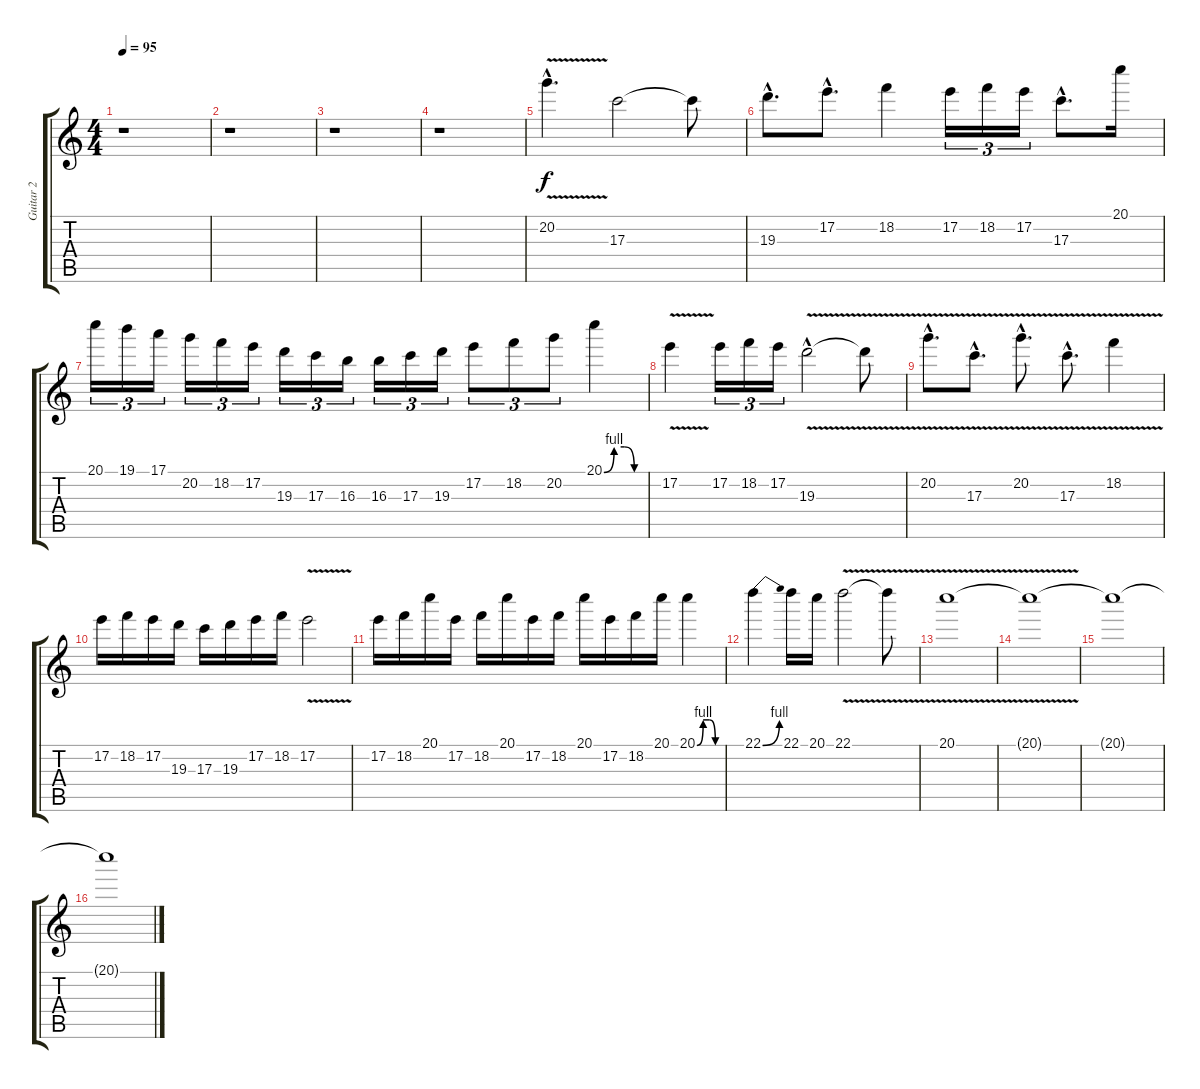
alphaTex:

\track ("Guitar 2" "Guitar 2") {instrument distortionguitar}
\staff {score tabs}
\tuning (E4 B3 G3 D3 A2 E2) {hide}
\ts (4 4)
\tempo 95
\clef g2
\ks c
r.1{dy f} |
r.1 |
r.1 |
r.1 |
20.2{v hac}.4{d} 17.3.2 17.3{t}.8 |
19.3{hac}.8{d} 17.2{hac}.8{d} 18.2.4 17.2.16{tu (3 2)} 18.2.16{tu (3 2)} 17.2.16{tu (3 2)} 17.3{hac}.8{d} 20.1.16 |
20.1.16{tu (3 2)} 19.1.16{tu (3 2)} 17.1.16{tu (3 2)} 20.2.16{tu (3 2)} 18.2.16{tu (3 2)} 17.2.16{tu (3 2)} 19.3.16{tu (3 2)} 17.3.16{tu (3 2)} 16.3.16{tu (3 2)} 16.3.16{tu (3 2)} 17.3.16{tu (3 2)} 19.3.16{tu (3 2)} 17.2.8{tu (3 2)} 18.2.8{tu (3 2)} 20.2.8{tu (3 2)} 20.1{be (custom 0 0 15 4 30 4 45 0 60 0)}.4 |
17.2{v}.4 17.2.16{tu (3 2)} 18.2.16{tu (3 2)} 17.2.16{tu (3 2)} 19.3{v hac}.2 19.3{t}.8 |
20.2{v hac}.8{d} 17.3{v hac}.8{d} 20.2{v hac}.8{d} 17.3{v hac}.8{d} 18.2{v}.4 |
17.2.16 18.2.16 17.2.16 19.3.16 17.3.16 19.3.16 17.2.16 18.2.16 17.2{v}.2 |
17.2.16 18.2.16 20.1.16 17.2.16 18.2.16 20.1.16 17.2.16 18.2.16 20.1.16 17.2.16 18.2.16 20.1.16 20.1{be (custom 0 0 15 4 30 4 45 0 60 0)}.4 |
22.1{be (bend 0 0 60 4)}.4 22.1.16 20.1.16 22.1{v}.2 22.1{t}.8 |
20.1{v}.1 |
20.1{t}.1 |
20.1{t}.1 |
20.1{t}.1
